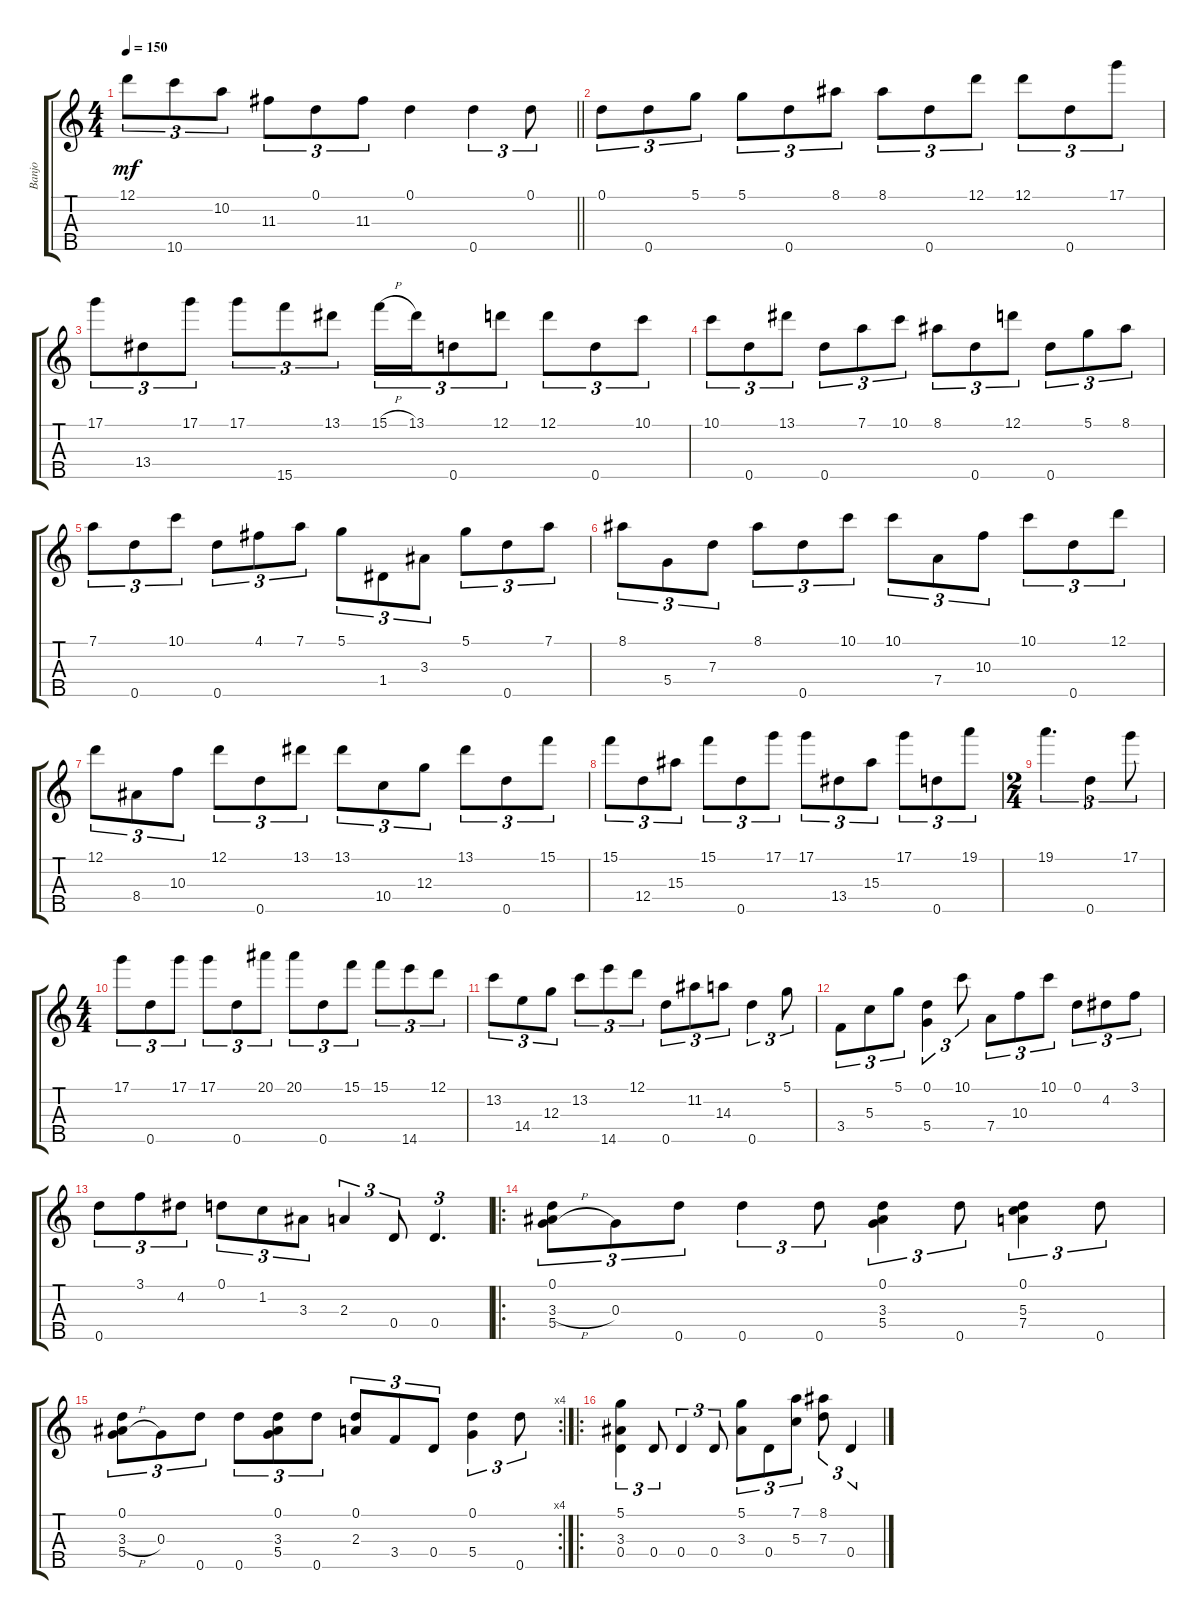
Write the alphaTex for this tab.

\track ("Banjo" "Banjo") {instrument banjo}
\staff {score tabs}
\tuning (D4 B3 G3 D3 D4) {hide}
\displaytranspose 12
\ts (4 4)
\tempo 150
\clef g2
\barLineRight lightlight
\ks c
12.1.8{tu (3 2) dy mf} 10.5.8{tu (3 2)} 10.2.8{tu (3 2)} 11.3.8{tu (3 2)} 0.1.8{tu (3 2)} 11.3.8{tu (3 2)} 0.1.4 0.5.4{tu (3 2)} 0.1.8{tu (3 2)} |
\section ("" "")
0.1.8{tu (3 2)} 0.5.8{tu (3 2)} 5.1.8{tu (3 2)} 5.1.8{tu (3 2)} 0.5.8{tu (3 2)} 8.1.8{tu (3 2)} 8.1.8{tu (3 2)} 0.5.8{tu (3 2)} 12.1.8{tu (3 2)} 12.1.8{tu (3 2)} 0.5.8{tu (3 2)} 17.1.8{tu (3 2)} |
17.1.8{tu (3 2)} 13.4.8{tu (3 2)} 17.1.8{tu (3 2)} 17.1.8{tu (3 2)} 15.5.8{tu (3 2)} 13.1.8{tu (3 2)} 15.1{h}.16{tu (3 2)} 13.1.16{tu (3 2)} 0.5.8{tu (3 2)} 12.1.8{tu (3 2)} 12.1.8{tu (3 2)} 0.5.8{tu (3 2)} 10.1.8{tu (3 2)} |
10.1.8{tu (3 2)} 0.5.8{tu (3 2)} 13.1.8{tu (3 2)} 0.5.8{tu (3 2)} 7.1.8{tu (3 2)} 10.1.8{tu (3 2)} 8.1.8{tu (3 2)} 0.5.8{tu (3 2)} 12.1.8{tu (3 2)} 0.5.8{tu (3 2)} 5.1.8{tu (3 2)} 8.1.8{tu (3 2)} |
7.1.8{tu (3 2)} 0.5.8{tu (3 2)} 10.1.8{tu (3 2)} 0.5.8{tu (3 2)} 4.1.8{tu (3 2)} 7.1.8{tu (3 2)} 5.1.8{tu (3 2)} 1.4.8{tu (3 2)} 3.3.8{tu (3 2)} 5.1.8{tu (3 2)} 0.5.8{tu (3 2)} 7.1.8{tu (3 2)} |
8.1.8{tu (3 2)} 5.4.8{tu (3 2)} 7.3.8{tu (3 2)} 8.1.8{tu (3 2)} 0.5.8{tu (3 2)} 10.1.8{tu (3 2)} 10.1.8{tu (3 2)} 7.4.8{tu (3 2)} 10.3.8{tu (3 2)} 10.1.8{tu (3 2)} 0.5.8{tu (3 2)} 12.1.8{tu (3 2)} |
12.1.8{tu (3 2)} 8.4.8{tu (3 2)} 10.3.8{tu (3 2)} 12.1.8{tu (3 2)} 0.5.8{tu (3 2)} 13.1.8{tu (3 2)} 13.1.8{tu (3 2)} 10.4.8{tu (3 2)} 12.3.8{tu (3 2)} 13.1.8{tu (3 2)} 0.5.8{tu (3 2)} 15.1.8{tu (3 2)} |
15.1.8{tu (3 2)} 12.4.8{tu (3 2)} 15.3.8{tu (3 2)} 15.1.8{tu (3 2)} 0.5.8{tu (3 2)} 17.1.8{tu (3 2)} 17.1.8{tu (3 2)} 13.4.8{tu (3 2)} 15.3.8{tu (3 2)} 17.1.8{tu (3 2)} 0.5.8{tu (3 2)} 19.1.8{tu (3 2)} |
\ts (2 4)
19.1.4{d tu (3 2)} 0.5.4{tu (3 2)} 17.1.8{tu (3 2)} |
\ts (4 4)
17.1.8{tu (3 2)} 0.5.8{tu (3 2)} 17.1.8{tu (3 2)} 17.1.8{tu (3 2)} 0.5.8{tu (3 2)} 20.1.8{tu (3 2)} 20.1.8{tu (3 2)} 0.5.8{tu (3 2)} 15.1.8{tu (3 2)} 15.1.8{tu (3 2)} 14.5.8{tu (3 2)} 12.1.8{tu (3 2)} |
13.2.8{tu (3 2)} 14.4.8{tu (3 2)} 12.3.8{tu (3 2)} 13.2.8{tu (3 2)} 14.5.8{tu (3 2)} 12.1.8{tu (3 2)} 0.5.8{tu (3 2)} 11.2.8{tu (3 2)} 14.3.8{tu (3 2)} 0.5.4{tu (3 2)} 5.1.8{tu (3 2)} |
3.4.8{tu (3 2)} 5.3.8{tu (3 2)} 5.1.8{tu (3 2)} (0.1 5.4).4{tu (3 2)} 10.1.8{tu (3 2)} 7.4.8{tu (3 2)} 10.3.8{tu (3 2)} 10.1.8{tu (3 2)} 0.1.8{tu (3 2)} 4.2.8{tu (3 2)} 3.1.8{tu (3 2)} |
0.5.8{tu (3 2)} 3.1.8{tu (3 2)} 4.2.8{tu (3 2)} 0.1.8{tu (3 2)} 1.2.8{tu (3 2)} 3.3.8{tu (3 2)} 2.3.4{tu (3 2)} 0.4.8{tu (3 2)} 0.4.4{d tu (3 2)} |
\ro
(0.1 3.3{h} 5.4).8{tu (3 2)} 0.3.8{tu (3 2)} 0.5.8{tu (3 2)} 0.5.4{tu (3 2)} 0.5.8{tu (3 2)} (0.1 3.3 5.4).4{tu (3 2)} 0.5.8{tu (3 2)} (0.1 5.3 7.4).4{tu (3 2)} 0.5.8{tu (3 2)} |
\rc 4
(0.1 3.3{h} 5.4).8{tu (3 2)} 0.3.8{tu (3 2)} 0.5.8{tu (3 2)} 0.5.8{tu (3 2)} (0.1 3.3 5.4).8{tu (3 2)} 0.5.8{tu (3 2)} (0.1 2.3).8{tu (3 2)} 3.4.8{tu (3 2)} 0.4.8{tu (3 2)} (0.1 5.4).4{tu (3 2)} 0.5.8{tu (3 2)} |
\ro
(5.1 3.3 0.4).4{tu (3 2)} 0.4.8{tu (3 2)} 0.4.4{tu (3 2)} 0.4.8{tu (3 2)} (5.1 3.3).8{tu (3 2)} 0.4.8{tu (3 2)} (7.1 5.3).8{tu (3 2)} (8.1 7.3).8{tu (3 2)} 0.4.4{tu (3 2)}
